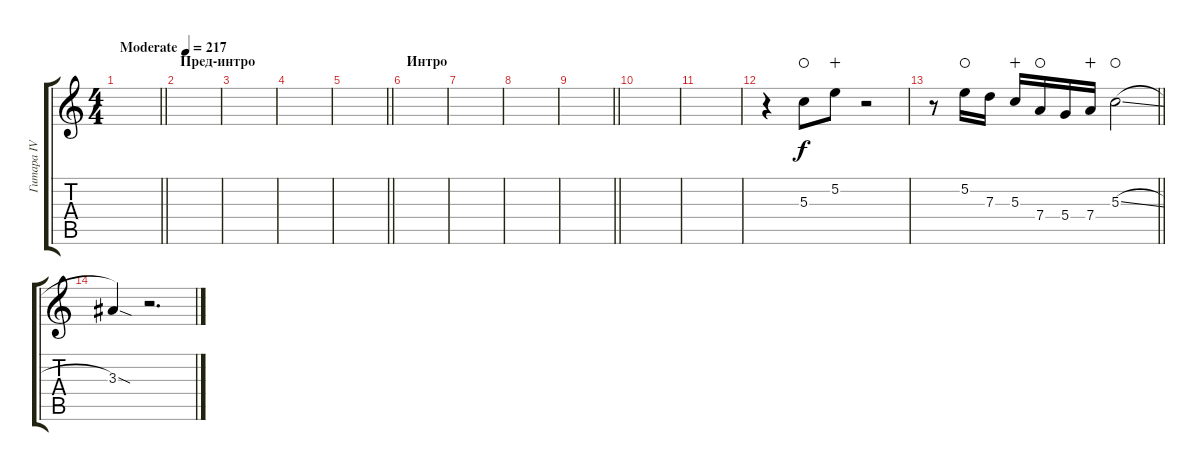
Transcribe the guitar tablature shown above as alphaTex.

\track ("Гитара IV" "Гитара IV") {instrument distortionguitar}
\staff {score tabs}
\tuning (E4 B3 G3 D3 A2 E2) {hide}
\ts (4 4)
\tempo (217 "Moderate")
\clef g2
\barLineRight lightlight
\ks c
|
\section ("" "Пред-интро")
|
|
|
\barLineRight lightlight
|
\section ("" "Интро")
|
|
|
\barLineRight lightlight
|
|
|
r.4 5.3.8{waho} 5.2.8{wahc} r.2 |
\barLineRight lightlight
r.8 5.2.16{waho} 7.3.16 5.3.16{wahc} 7.4.16{waho} 5.4.16 7.4.16{wahc} 5.3{sl}.2{waho} |
3.3{sod}.4 r.2{d}
